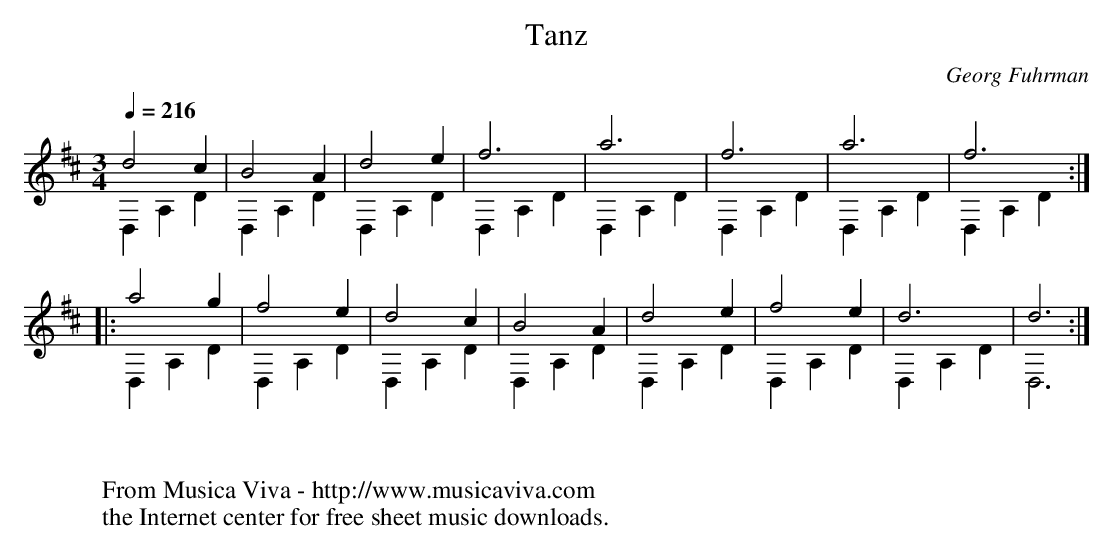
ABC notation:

X:1
T:Tanz
C:Georg Fuhrman
V:1 Program 1 24 up %Classical guitar
V:2 Program 1 24 merge down %Classical guitar
M:3/4
L:1/4
Q:1/4=216
K:D -8va
V:1
d2c|B2A|d2e|f3|a3|f3|a3|f3:|
V:2
D,A,D|D,A,D|D,A,D|D,A,D|D,A,D|D,A,D|D,A,D|D,A,D:|
V:1
|:a2g|f2e|d2c|B2A|d2e|f2e|d3|d3:|
V:2
|:D,A,D|D,A,D|D,A,D|D,A,D|D,A,D|D,A,D|D,A,D|D,3:|
W:
W:
W:  From Musica Viva - http://www.musicaviva.com
W:  the Internet center for free sheet music downloads.
